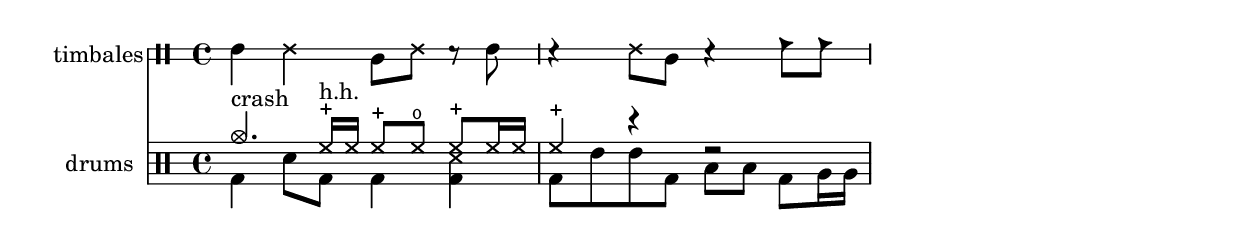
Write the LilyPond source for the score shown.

%% DO NOT EDIT this file manually; it is automatically
%% generated from LSR http://lsr.dsi.unimi.it
%% Make any changes in LSR itself, or in Documentation/snippets/new/ ,
%% and then run scripts/auxiliar/makelsr.py
%%
%% This file is in the public domain.
\version "2.13.51"

\header {
  lsrtags = "rhythms, percussion"

%% Translation of GIT committish: fa19277d20f8ab0397c560eb0e7b814bd804ecec
  texidoces = "
Mediante la utilización de las potentes herramientas preconfiguradas
como la función @code{\\drummode} y el contexto @code{DrumStaff}, la
introducción de partes para percusión es muy fácil: las percusiones se
sitúan en sus propias posiciones de pentagrama (con una clave
especial) y tienen las cabezas correspondientes al instrumento.  Es
posible añadir un símbolo adicional a la percusión o reducir el número
de líneas.

"
  doctitlees = "Escritura de partes de percusión"


%% Translation of GIT committish: 9a65042d49324f2e3dff18c4b0858def81232eea
  texidocfr = "
Grâce à la puissance des outils préconfigurés tels que la fonction
@code{\\drummode} et le contexte @code{DrumStaff}, la saisie de
parties pour percussions est extrêmement simplifiée : chaque composant
d'une batterie trouve sa place sur une portée dédiée (avec une clef
spécifique) et les têtes de note sont spécifiques à chaque élément.
Il est également possible d'affecter un symbole particulier à chaque
élément, tout comme de restreindre le nombre de lignes de la portée.

"

  doctitlefr = "Ajout de parties de batterie"


  texidoc = "
Using the powerful pre-configured tools such as the @code{\\drummode}
function and the @code{DrumStaff} context, inputting drum parts is
quite easy: drums are placed at their own staff positions (with a
special clef symbol) and have note heads according to the drum.
Attaching an extra symbol to the drum or restricting the number of
lines is possible.

"
  doctitle = "Adding drum parts"
} % begin verbatim

drh = \drummode { cymc4.^"crash" hhc16^"h.h." hh hhc8 hho hhc8 hh16 hh hhc4 r4 r2 }
drl = \drummode { bd4 sn8 bd bd4 << bd ss >>  bd8 tommh tommh bd toml toml bd tomfh16 tomfh }
timb = \drummode { timh4 ssh timl8 ssh r timh r4 ssh8 timl r4 cb8 cb }

\score {
  <<
    \new DrumStaff \with {
      drumStyleTable = #timbales-style
      \override StaffSymbol #'line-count = #2
      \override BarLine #'bar-extent = #'(-1 . 1)
    } <<
      \set Staff.instrumentName = #"timbales"
      \timb
    >>
    \new DrumStaff <<
      \set Staff.instrumentName = #"drums"
      \new DrumVoice { \stemUp \drh }
      \new DrumVoice { \stemDown \drl }
    >>
  >>
  \layout { }
  \midi {
    \context {
      \Score
      tempoWholesPerMinute = #(ly:make-moment 120 4)
    }
  }
}

